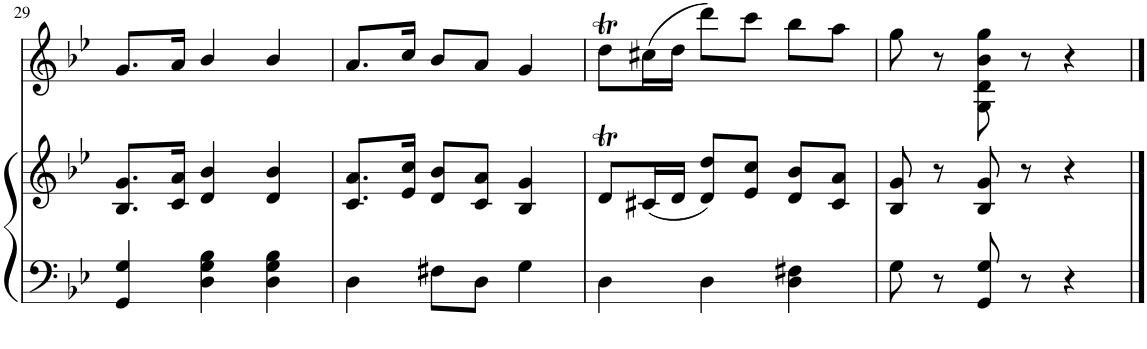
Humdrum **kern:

**kern	**kern	**kern
*part2	*part2	*part1
*staff3	*staff2	*staff1
*I"Klavier	*	*I"Piano
*	*	*I'Pno
!!LO:PB:g=z
*clefF4	*clefG2	*clefG2
*k[b-e-]	*k[b-e-]	*k[b-e-]
*M3/4	*M3/4	*M3/4
=29	=29	=29
4GG/ 4G/	8.B-/ 8.g/L	8.g/L
.	16c/ 16a/Jk	16a/Jk
4D\ 4G\ 4B-\	4d/ 4b-/	4b-/
4D\ 4G\ 4B-\	4d/ 4b-/	4b-/
=30	=30	=30
4D\	8.c/ 8.a/L	8.a/L
.	16e-/ 16cc/Jk	16cc/Jk
8F#X\L	8d/ 8b-/L	8b-/L
8D\J	8c/ 8a/J	8a/J
4G\	4B-/ 4g/	4g/
=31	=31	=31
4D\	8dt/L	8ddt\L
.	(16c#X/L	(16cc#X\L
.	16d/JJ	16dd\JJ
4D\	8d/ 8dd/L)	8ddd\L)
.	8e-/ 8cc/J	8ccc\J
4D\ 4F#X\	8d/ 8b-/L	8bb-\L
.	8c#/ 8a/J	8aa\J
=32	=32	=32
8G\	8B-/ 8g/	8gg\
8r	8r	8r
8GG/ 8G/	8B-/ 8g/	8G\ 8d\ 8b-\ 8gg\
8r	8r	8r
4r	4r	4r
==	==	==
*-	*-	*-
